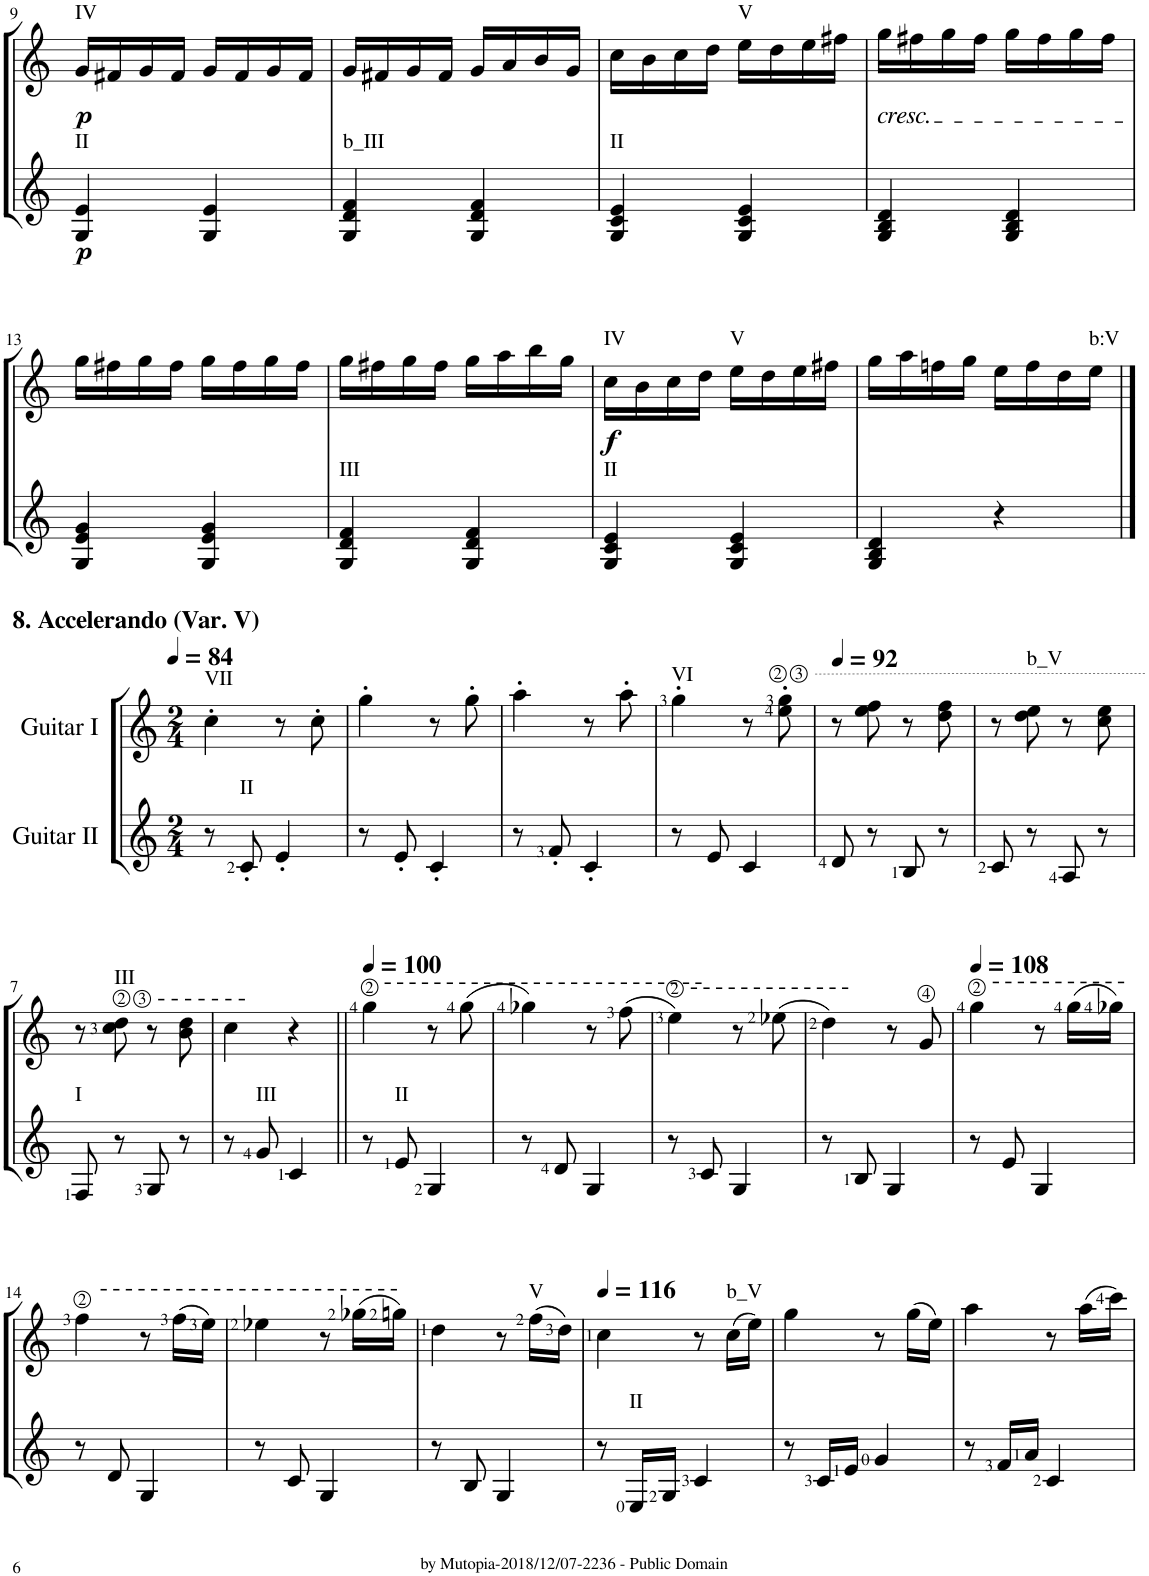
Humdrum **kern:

**kern	**dynam	**kern	**dynam
*part2	*part2	*part1	*part1
*staff2	*staff2	*staff1	*staff1
*I"Guitar II	*	*I"Guitar I	*
!!LO:PB:g=z
*clefG2	*	*clefG2	*
*Trd7c12	*	*Trd7c12	*
*k[]	*	*k[]	*
*M2/4	*	*M2/4	*
=9	=9	=9	=9
!	!	!LO:TX:a:t=IV	!
!LO:TX:a:t=II	!	!	!
!	!LO:DY:b	!	!LO:DY:b
4G/ 4e/	p	16g/LL	p
.	.	16f#X/	.
.	.	16g/	.
.	.	16f#/JJ	.
4G/ 4e/	.	16g/LL	.
.	.	16f#/	.
.	.	16g/	.
.	.	16f#/JJ	.
=10	=10	=10	=10
!LO:TX:a:t=b_III	!	!	!
4G/ 4d/ 4f/	.	16g/LL	.
.	.	16f#X/	.
.	.	16g/	.
.	.	16f#/JJ	.
4G/ 4d/ 4f/	.	16g/LL	.
.	.	16a/	.
.	.	16b/	.
.	.	16g/JJ	.
=11	=11	=11	=11
!LO:TX:a:t=II	!	!	!
4G/ 4c/ 4e/	.	16cc\LL	.
.	.	16b\	.
.	.	16cc\	.
.	.	16dd\JJ	.
!	!	!LO:TX:a:t=V	!
4G/ 4c/ 4e/	.	16ee\LL	.
.	.	16dd\	.
.	.	16ee\	.
.	.	16ff#X\JJ	.
=12	=12	=12	=12
!	!	!LO:TX:b:i:t=cresc.	!
4G/ 4B/ 4d/	.	16gg\LL	.
.	.	16ff#X\	.
.	.	16gg\	.
.	.	16ff#\JJ	.
4G/ 4B/ 4d/	.	16gg\LL	.
.	.	16ff#\	.
.	.	16gg\	.
.	.	16ff#\JJ	.
!!LO:LB:g=z
=13	=13	=13	=13
4G/ 4e/ 4g/	.	16gg\LL	.
.	.	16ff#X\	.
.	.	16gg\	.
.	.	16ff#\JJ	.
4G/ 4e/ 4g/	.	16gg\LL	.
.	.	16ff#\	.
.	.	16gg\	.
.	.	16ff#\JJ	.
=14	=14	=14	=14
!LO:TX:a:t=III	!	!	!
4G/ 4d/ 4f/	.	16gg\LL	.
.	.	16ff#X\	.
.	.	16gg\	.
.	.	16ff#\JJ	.
4G/ 4d/ 4f/	.	16gg\LL	.
.	.	16aa\	.
.	.	16bb\	.
.	.	16gg\JJ	.
=15	=15	=15	=15
!	!	!LO:TX:a:t=IV	!
!LO:TX:a:t=II	!	!	!
!	!	!	!LO:DY:b
4G/ 4c/ 4e/	.	16cc\LL	f
.	.	16b\	.
.	.	16cc\	.
.	.	16dd\JJ	.
!	!	!LO:TX:a:t=V	!
4G/ 4c/ 4e/	.	16ee\LL	.
.	.	16dd\	.
.	.	16ee\	.
.	.	16ff#X\JJ	.
=16	=16	=16	=16
4G/ 4B/ 4d/	.	16gg\LL	.
.	.	16aa\	.
.	.	16ffn\	.
.	.	16gg\JJ	.
4r	.	16ee\LL	.
.	.	16ff\	.
.	.	16dd\	.
!	!	!LO:TX:a:t=b&colon;V	!
.	.	16ee\JJ	.
!!LO:LB:g=z
==1	==1	==1	==1
*M2/4	*	*M2/4	*
*	*	*MM84	*
!	!	!LO:TX:a:B:t=8. Accelerando (Var. V)	!
!	!	!LO:TX:a:t=VII	!
8r	.	4cc'\	.
!LO:TX:a:t=II	!	!	!
8c'/	.	.	.
4e'/	.	8r	.
.	.	8cc'\	.
=2	=2	=2	=2
8r	.	4gg'\	.
8e'/	.	.	.
4c'/	.	8r	.
.	.	8gg'\	.
=3	=3	=3	=3
8r	.	4aa'\	.
8f'/	.	.	.
4c'/	.	8r	.
.	.	8aa'\	.
=4	=4	=4	=4
!	!	!LO:TX:a:t=VI	!
8r	.	4gg'\	.
8e/	.	.	.
4c/	.	8r	.
.	.	8ee\' 8gg\'	.
=5	=5	=5	=5
*	*	*MM92	*
8d/	.	8r	.
8r	.	8ee\ 8ff\	.
8B/	.	8r	.
8r	.	8dd\ 8ff\	.
=6	=6	=6	=6
8c/	.	8r	.
!	!	!LO:TX:a:t=b_V	!
8r	.	8dd\ 8ee\	.
8A/	.	8r	.
8r	.	8cc\ 8ee\	.
!!LO:LB:g=z
=7	=7	=7	=7
!LO:TX:a:t=I	!	!	!
8F/	.	8r	.
!	!	!LO:TX:a:t=III	!
8r	.	8cc\ 8dd\	.
8G/	.	8r	.
8r	.	8b\ 8dd\	.
=8	=8	=8	=8
8r	.	4cc\	.
!LO:TX:a:t=III	!	!	!
8g/	.	.	.
4c/	.	4r	.
=9||	=9||	=9||	=9||
*	*	*MM100	*
8r	.	4gg\	.
!LO:TX:a:t=II	!	!	!
8e/	.	.	.
4G/	.	8r	.
.	.	(8gg\	.
=10	=10	=10	=10
8r	.	4gg-X\)	.
8d/	.	.	.
4G/	.	8r	.
.	.	(8ff\	.
=11	=11	=11	=11
8r	.	4ee\)	.
8c/	.	.	.
4G/	.	8r	.
.	.	(8ee-X\	.
=12	=12	=12	=12
8r	.	4dd\)	.
8B/	.	.	.
4G/	.	8r	.
.	.	8g/	.
=13	=13	=13	=13
*	*	*MM108	*
8r	.	4gg\	.
8e/	.	.	.
4G/	.	8r	.
.	.	(16gg\LL	.
.	.	16gg-X\JJ)	.
!!LO:LB:g=z
=14	=14	=14	=14
8r	.	4ff\	.
8d/	.	.	.
4G/	.	8r	.
.	.	(16ff\LL	.
.	.	16ee\JJ)	.
=15	=15	=15	=15
8r	.	4ee-X\	.
8c/	.	.	.
4G/	.	8r	.
.	.	(16gg-X\LL	.
.	.	16ggn\JJ)	.
=16	=16	=16	=16
8r	.	4dd\	.
8B/	.	.	.
4G/	.	8r	.
!	!	!LO:TX:a:t=V	!
.	.	(16ff\LL	.
.	.	16dd\JJ)	.
=17	=17	=17	=17
*	*	*MM116	*
8r	.	4cc\	.
!LO:TX:a:t=II	!	!	!
16E/LL	.	.	.
16G/JJ	.	.	.
4c/	.	8r	.
!	!	!LO:TX:a:t=b_V	!
.	.	(16cc\LL	.
.	.	16ee\JJ)	.
=18	=18	=18	=18
8r	.	4gg\	.
16c/LL	.	.	.
16e/JJ	.	.	.
4g/	.	8r	.
.	.	(16gg\LL	.
.	.	16ee\JJ)	.
=19	=19	=19	=19
8r	.	4aa\	.
16f/LL	.	.	.
16a/JJ	.	.	.
4c/	.	8r	.
.	.	(16aa\LL	.
.	.	16ccc\JJ)	.
=	=	=	=
*-	*-	*-	*-
